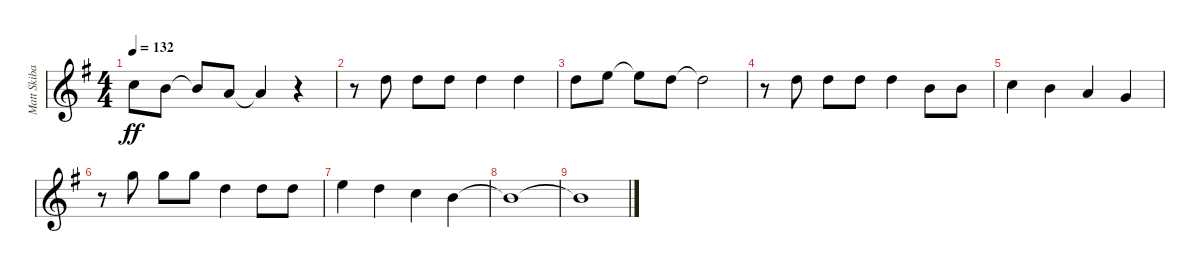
\track ("Matt Skiba - Vocals" "Matt Skiba") {instrument distortionguitar}
\staff {score}
\tuning (E4 B3 G3 D3 A2 E2) {hide}
\ts (4 4)
\tempo 132
\clef g2
\ks g
1.2.8{dy ff} 0.2.8 0.2{t}.8 2.3.8 2.3{t}.4 r.4 |
r.8 3.2.8 3.2.8 3.2.8 3.2.4 3.2.4 |
3.2.8 0.1.8 0.1{t}.8 3.2.8 3.2{t}.2 |
r.8 3.2.8 3.2.8 3.2.8 3.2.4 0.2.8 0.2.8 |
1.2.4 0.2.4 2.3.4 0.3.4 |
r.8 3.1.8 3.1.8 8.2.8 3.2.4 3.2.8 3.2.8 |
0.1.4 3.2.4 1.2.4 0.2.4 |
0.2{t}.1 |
0.2{t}.1
